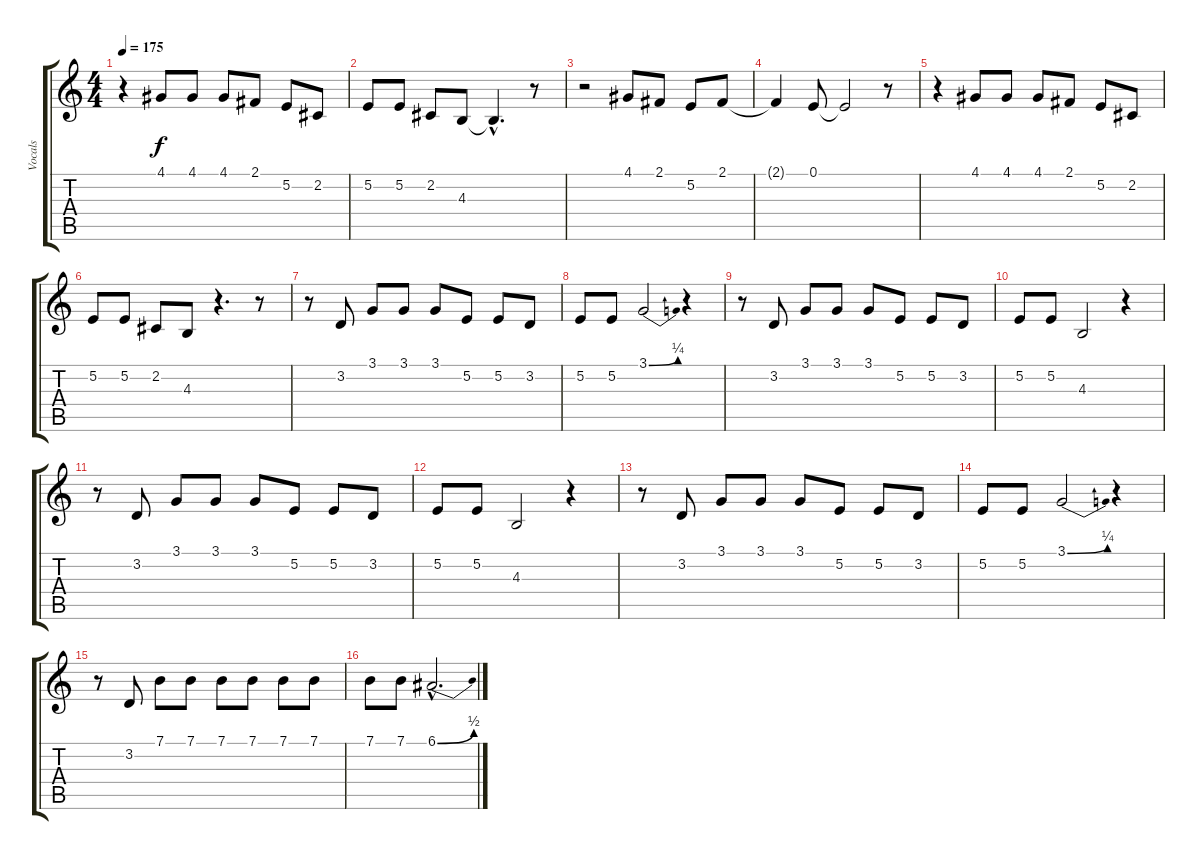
\track ("Vocals" "Vocals") {instrument clarinet}
\staff {score tabs}
\tuning (E4 B3 G3 D3 A2 E2) {hide}
\ts (4 4)
\tempo 175
\clef g2
\ks c
r.4{dy f} 4.1.8 4.1.8 4.1.8 2.1.8 5.2.8 2.2.8 |
5.2.8 5.2.8 2.2.8 4.3.8 4.3{hac t}.4{d} r.8 |
r.2 4.1.8 2.1.8 5.2.8 2.1.8 |
2.1{t}.4 0.1.8 0.1{t}.2 r.8 |
r.4 4.1.8 4.1.8 4.1.8 2.1.8 5.2.8 2.2.8 |
5.2.8 5.2.8 2.2.8 4.3.8 r.4{d} r.8 |
r.8 3.2.8 3.1.8 3.1.8 3.1.8 5.2.8 5.2.8 3.2.8 |
5.2.8 5.2.8 3.1{be (bend 0 0 60 1)}.2 r.4 |
r.8 3.2.8 3.1.8 3.1.8 3.1.8 5.2.8 5.2.8 3.2.8 |
5.2.8 5.2.8 4.3.2 r.4 |
r.8 3.2.8 3.1.8 3.1.8 3.1.8 5.2.8 5.2.8 3.2.8 |
5.2.8 5.2.8 4.3.2 r.4 |
r.8 3.2.8 3.1.8 3.1.8 3.1.8 5.2.8 5.2.8 3.2.8 |
5.2.8 5.2.8 3.1{be (bend 0 0 60 1)}.2 r.4 |
r.8 3.2.8 7.1.8 7.1.8 7.1.8 7.1.8 7.1.8 7.1.8 |
7.1.8 7.1.8 6.1{be (bend 0 0 60 2) hac}.2{d}
